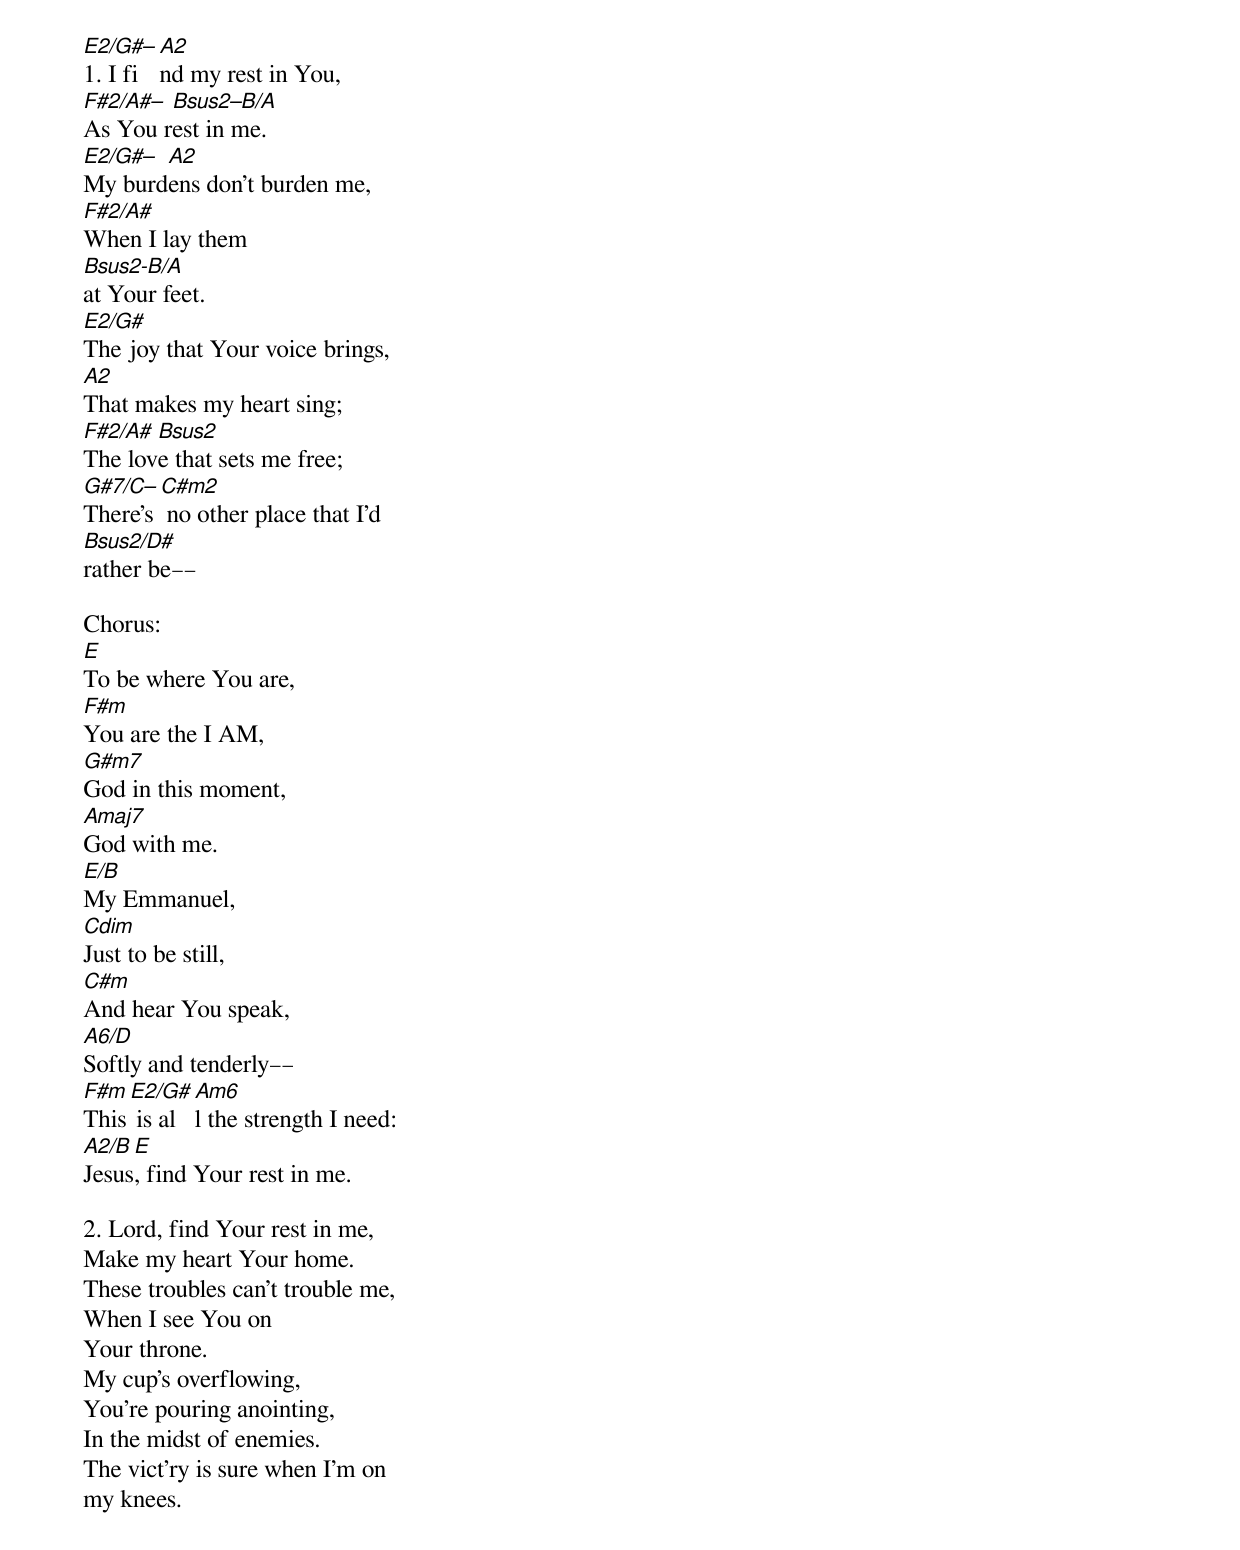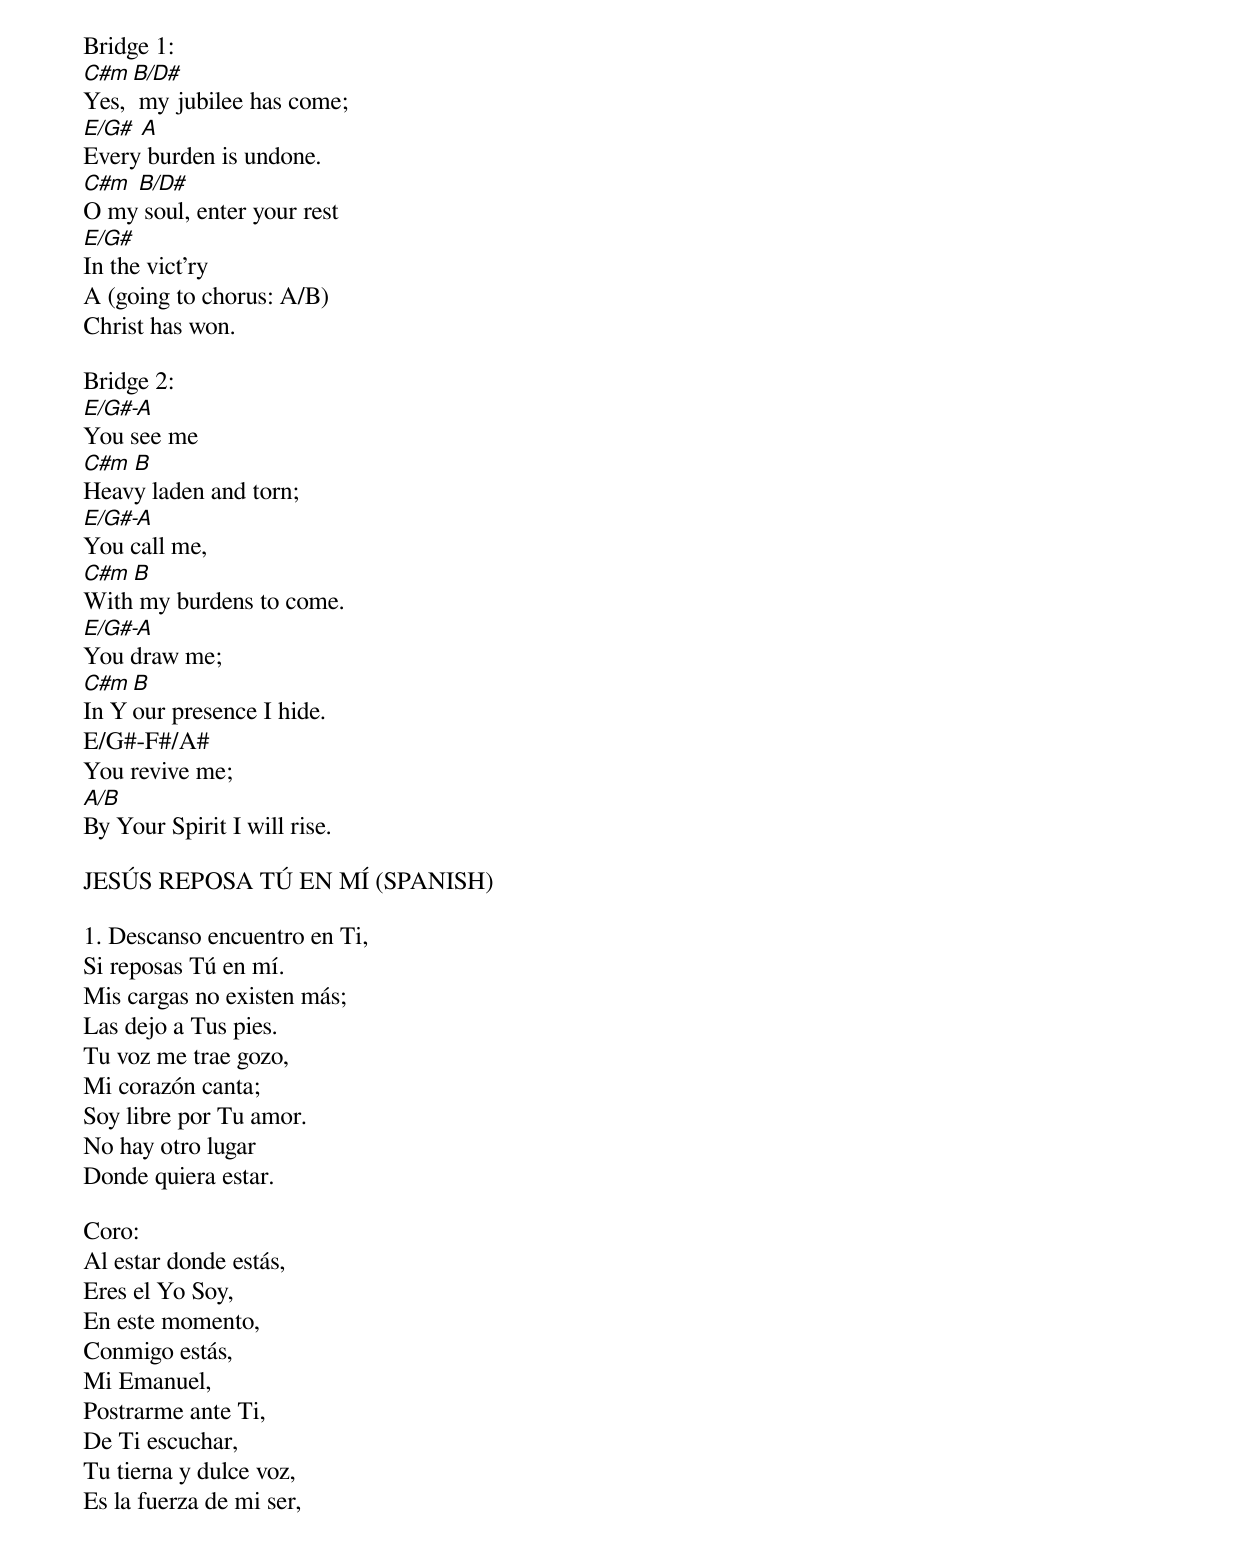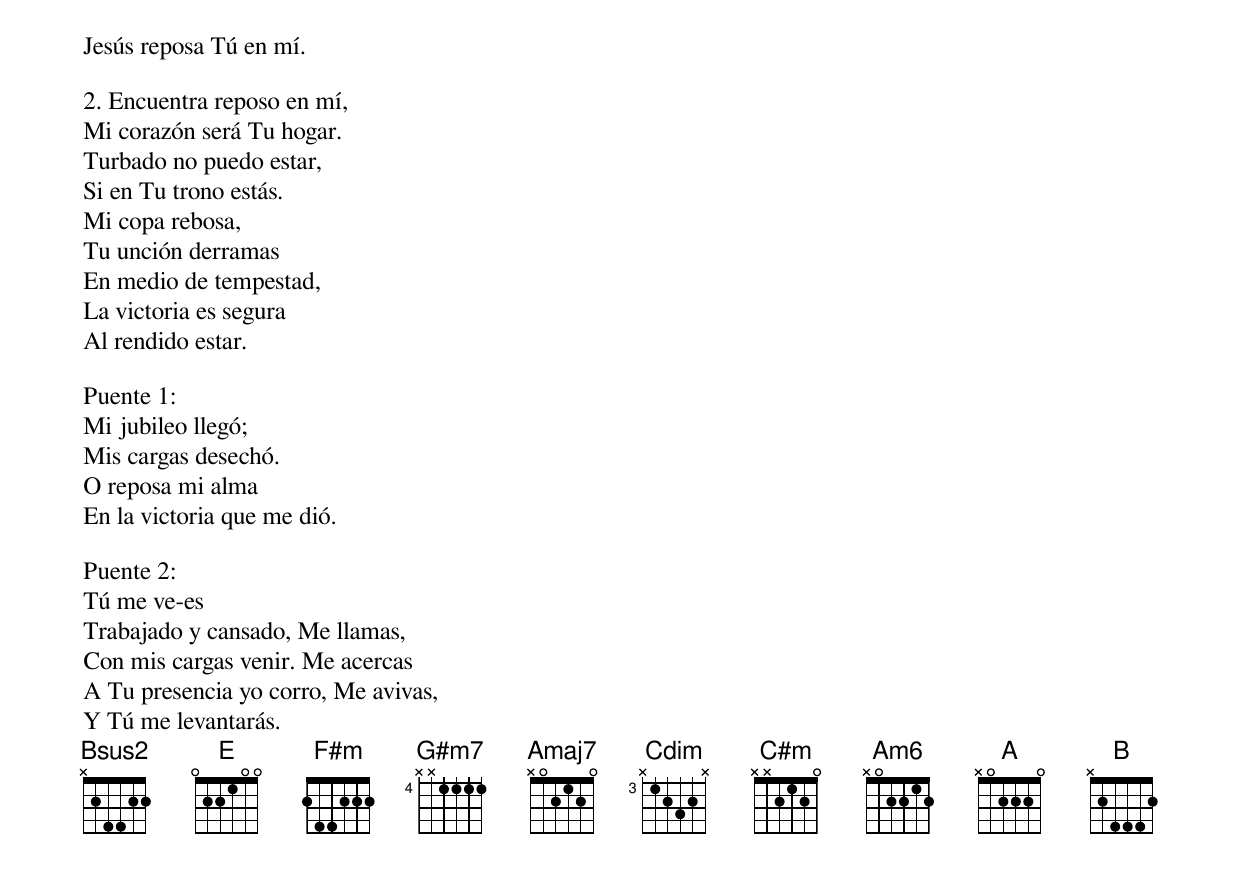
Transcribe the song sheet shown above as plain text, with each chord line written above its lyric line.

E2/G#– A2
1. I find my rest in You,
F#2/A#– Bsus2–B/A
As You rest in me.
E2/G#– A2
My burdens don’t burden me,
F#2/A#
When I lay them
Bsus2-B/A
at Your feet.
E2/G#
The joy that Your voice brings,
A2
That makes my heart sing;
F#2/A# Bsus2
The love that sets me free;
G#7/C– C#m2
There’s no other place that I’d
Bsus2/D#
rather be––

Chorus:
E
To be where You are,
F#m
You are the I AM,
G#m7
God in this moment,
Amaj7
God with me.
E/B
My Emmanuel,
Cdim
Just to be still,
C#m
And hear You speak,
A6/D
Softly and tenderly––
F#m E2/G# Am6
This is all the strength I need:
A2/B E
Jesus, find Your rest in me.

2. Lord, find Your rest in me,
Make my heart Your home.
These troubles can’t trouble me,
When I see You on
Your throne.
My cup’s overflowing,
You’re pouring anointing,
In the midst of enemies.
The vict’ry is sure when I’m on
my knees.

Bridge 1:
C#m B/D#
Yes, my jubilee has come;
E/G# A
Every burden is undone.
C#m B/D#
O my soul, enter your rest
E/G#
In the vict’ry
A (going to chorus: A/B)
Christ has won.

Bridge 2:
E/G#-A
You see me
C#m B
Heavy laden and torn;
E/G#-A
You call me,
C#m B
With my burdens to come.
E/G#-A
You draw me;
C#m B
In Your presence I hide.
E/G#-F#/A#
You revive me;
A/B
By Your Spirit I will rise.

JESÚS REPOSA TÚ EN MÍ (SPANISH)

1. Descanso encuentro en Ti,
Si reposas Tú en mí.
Mis cargas no existen más;
Las dejo a Tus pies.
Tu voz me trae gozo,
Mi corazón canta;
Soy libre por Tu amor.
No hay otro lugar
Donde quiera estar.

Coro:
Al estar donde estás,
Eres el Yo Soy,
En este momento,
Conmigo estás,
Mi Emanuel,
Postrarme ante Ti,
De Ti escuchar,
Tu tierna y dulce voz,
Es la fuerza de mi ser,
Jesús reposa Tú en mí.

2. Encuentra reposo en mí,
Mi corazón será Tu hogar.
Turbado no puedo estar,
Si en Tu trono estás.
Mi copa rebosa,
Tu unción derramas
En medio de tempestad,
La victoria es segura
Al rendido estar.

Puente 1:
Mi jubileo llegó;
Mis cargas desechó.
O reposa mi alma
En la victoria que me dió.

Puente 2:
Tú me ve-es
Trabajado y cansado, Me llamas,
Con mis cargas venir. Me acercas
A Tu presencia yo corro, Me avivas,
Y Tú me levantarás.
